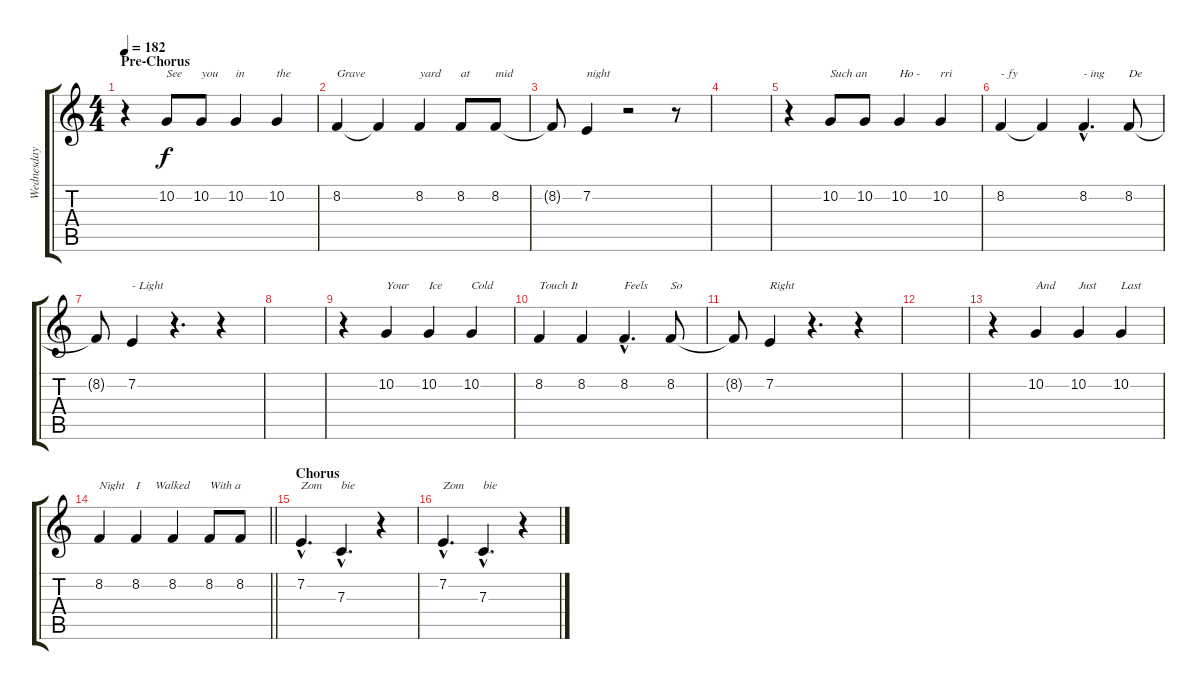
\track ("Wednesday 13" "Wednesday ") {instrument lead1square}
\staff {score tabs}
\tuning (D4 A3 F3 C3 G2 D2) {hide}
\ts (4 4)
\section ("" "Pre-Chorus")
\tempo 182
\clef g2
\ks c
r.4{dy f} 10.2.8{txt "See"} 10.2.8{txt "you"} 10.2.4{txt "in"} 10.2.4{txt "the"} |
8.2.4{txt "Grave"} 8.2{t}.4 8.2.4{txt "yard"} 8.2.8{txt "at"} 8.2.8{txt "mid"} |
8.2{t}.8 7.2.4{txt "night"} r.2 r.8 |
|
r.4 10.2.8{txt "Such an"} 10.2.8 10.2.4{txt "Ho -"} 10.2.4{txt "rri"} |
8.2.4{txt "- fy"} 8.2{t}.4 8.2{hac}.4{d txt "- ing"} 8.2.8{txt "De"} |
8.2{t}.8 7.2.4{txt "- Light"} r.4{d} r.4 |
|
r.4 10.2.4{txt "Your"} 10.2.4{txt "Ice"} 10.2.4{txt "Cold"} |
8.2.4{txt "Touch It"} 8.2.4 8.2{hac}.4{d txt "Feels"} 8.2.8{txt "So"} |
8.2{t}.8 7.2.4{txt "Right"} r.4{d} r.4 |
|
r.4 10.2.4{txt "And"} 10.2.4{txt "Just"} 10.2.4{txt "Last"} |
\barLineRight lightlight
8.2.4{txt "Night"} 8.2.4{txt "I     Walked"} 8.2.4 8.2.8{txt "With a"} 8.2.8 |
\section ("" "Chorus")
7.2{hac}.4{d txt "Zom"} 7.3{hac}.4{d txt "bie"} r.4 |
7.2{hac}.4{d txt "Zom"} 7.3{hac}.4{d txt "bie"} r.4
